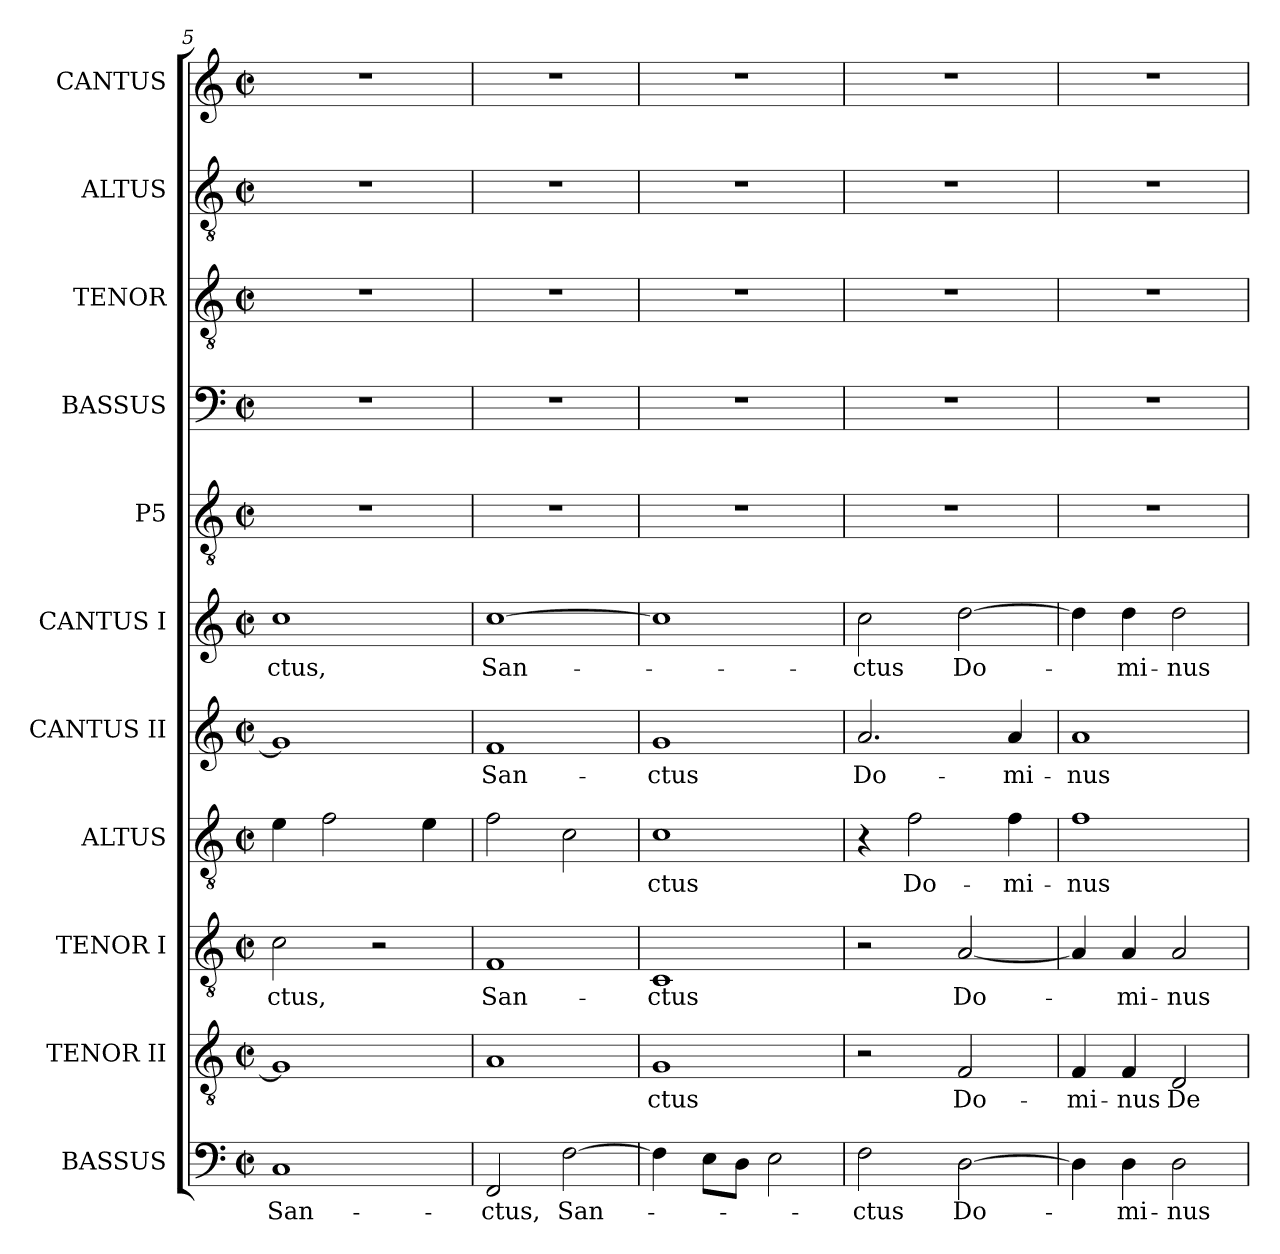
**kern	**text	**kern	**text	**kern	**text	**kern	**text	**kern	**text	**kern	**text	**kern	**kern	**kern	**kern	**kern
*part11	*part11	*part10	*part10	*part9	*part9	*part8	*part8	*part7	*part7	*part6	*part6	*part5	*part4	*part3	*part2	*part1
*staff11	*staff11	*staff10	*staff10	*staff9	*staff9	*staff8	*staff8	*staff7	*staff7	*staff6	*staff6	*staff5	*staff4	*staff3	*staff2	*staff1
*I"BASSUS	*	*I"TENOR II	*	*I"TENOR I	*	*I"ALTUS	*	*I"CANTUS II	*	*I"CANTUS I	*	*I"P5	*I"BASSUS	*I"TENOR	*I"ALTUS	*I"CANTUS
*I'B.	*	*I'T. II	*	*I'T. I	*	*I'A.	*	*I'C. II	*	*I'C. I	*	*	*I'B.	*I'T.	*I'A.	*I'C.
*clefF4	*	*clefGv2	*	*clefGv2	*	*clefGv2	*	*clefG2	*	*clefG2	*	*clefGv2	*clefF4	*clefGv2	*clefGv2	*clefG2
*	*	*ITrd7c12	*	*ITrd7c12	*	*ITrd7c12	*	*	*	*	*	*ITrd7c12	*	*ITrd7c12	*ITrd7c12	*
*k[]	*	*k[]	*	*k[]	*	*k[]	*	*k[]	*	*k[]	*	*k[]	*k[]	*k[]	*k[]	*k[]
*a:	*	*a:	*	*a:	*	*a:	*	*a:	*	*a:	*	*a:	*a:	*a:	*a:	*a:
*M2/2	*	*M2/2	*	*M2/2	*	*M2/2	*	*M2/2	*	*M2/2	*	*M2/2	*M2/2	*M2/2	*M2/2	*M2/2
*met(c|)	*	*met(c|)	*	*met(c|)	*	*met(c|)	*	*met(c|)	*	*met(c|)	*	*met(c|)	*met(c|)	*met(c|)	*met(c|)	*met(c|)
=5	=5	=5	=5	=5	=5	=5	=5	=5	=5	=5	=5	=5	=5	=5	=5	=5
!	!LO:LY:b:color=#000000	!	!	!	!	!	!	!	!	!	!	!	!	!	!	!
!	!	!	!	!	!LO:LY:b:color=#000000	!	!	!	!	!	!	!	!	!	!	!
!	!	!	!	!	!	!	!	!	!	!	!LO:LY:b:color=#000000	!	!	!	!	!
1Ci	San-	1GGi]	.	2Ci\	-ctus,	4Ei\	.	1gi]	.	1cci	-ctus,	1r	1r	1r	1r	1r
.	.	.	.	.	.	2Fi\	.	.	.	.	.	.	.	.	.	.
.	.	.	.	2r	.	.	.	.	.	.	.	.	.	.	.	.
.	.	.	.	.	.	4Ei\	.	.	.	.	.	.	.	.	.	.
=6	=6	=6	=6	=6	=6	=6	=6	=6	=6	=6	=6	=6	=6	=6	=6	=6
!	!LO:LY:b:color=#000000	!	!	!	!	!	!	!	!	!	!	!	!	!	!	!
!	!	!	!	!	!LO:LY:b:color=#000000	!	!	!	!	!	!	!	!	!	!	!
!	!	!	!	!	!	!	!	!	!LO:LY:b:color=#000000	!	!	!	!	!	!	!
!	!	!	!	!	!	!	!	!	!	!	!LO:LY:b:color=#000000	!	!	!	!	!
2FFi/	-ctus,	1AAi	.	1FFi	San-	2Fi\	.	1fi	San-	[1cci	San-	1r	1r	1r	1r	1r
!	!LO:LY:b:color=#000000	!	!	!	!	!	!	!	!	!	!	!	!	!	!	!
[2Fi\	San-	.	.	.	.	2Ci\	.	.	.	.	.	.	.	.	.	.
=7	=7	=7	=7	=7	=7	=7	=7	=7	=7	=7	=7	=7	=7	=7	=7	=7
!	!	!	!LO:LY:b:color=#000000	!	!	!	!	!	!	!	!	!	!	!	!	!
!	!	!	!	!	!LO:LY:b:color=#000000	!	!	!	!	!	!	!	!	!	!	!
!	!	!	!	!	!	!	!LO:LY:b:color=#000000	!	!	!	!	!	!	!	!	!
!	!	!	!	!	!	!	!	!	!LO:LY:b:color=#000000	!	!	!	!	!	!	!
4Fi\]	.	1GGi	-ctus	1CCi	-ctus	1Ci	-ctus	1gi	-ctus	1cci]	.	1r	1r	1r	1r	1r
8Ei\L	.	.	.	.	.	.	.	.	.	.	.	.	.	.	.	.
8Di\J	.	.	.	.	.	.	.	.	.	.	.	.	.	.	.	.
2Ei\	.	.	.	.	.	.	.	.	.	.	.	.	.	.	.	.
=8	=8	=8	=8	=8	=8	=8	=8	=8	=8	=8	=8	=8	=8	=8	=8	=8
!	!LO:LY:b:color=#000000	!	!	!	!	!	!	!	!	!	!	!	!	!	!	!
!	!	!	!	!	!	!	!	!	!LO:LY:b:color=#000000	!	!	!	!	!	!	!
!	!	!	!	!	!	!	!	!	!	!	!LO:LY:b:color=#000000	!	!	!	!	!
2Fi\	-ctus	2r	.	2r	.	4r	.	2.ai/	Do-	2cci\	-ctus	1r	1r	1r	1r	1r
!	!	!	!	!	!	!	!LO:LY:b:color=#000000	!	!	!	!	!	!	!	!	!
.	.	.	.	.	.	2Fi\	Do-	.	.	.	.	.	.	.	.	.
!	!LO:LY:b:color=#000000	!	!	!	!	!	!	!	!	!	!	!	!	!	!	!
!	!	!	!LO:LY:b:color=#000000	!	!	!	!	!	!	!	!	!	!	!	!	!
!	!	!	!	!	!LO:LY:b:color=#000000	!	!	!	!	!	!	!	!	!	!	!
!	!	!	!	!	!	!	!	!	!	!	!LO:LY:b:color=#000000	!	!	!	!	!
[2Di\	Do-	2FFi/	Do-	[2AAi/	Do-	.	.	.	.	[2ddi\	Do-	.	.	.	.	.
!	!	!	!	!	!	!	!LO:LY:b:color=#000000	!	!	!	!	!	!	!	!	!
!	!	!	!	!	!	!	!	!	!LO:LY:b:color=#000000	!	!	!	!	!	!	!
.	.	.	.	.	.	4Fi\	-mi-	4ai/	-mi-	.	.	.	.	.	.	.
!!LO:LB:g=z
=9	=9	=9	=9	=9	=9	=9	=9	=9	=9	=9	=9	=9	=9	=9	=9	=9
!	!	!	!LO:LY:b:color=#000000	!	!	!	!	!	!	!	!	!	!	!	!	!
!	!	!	!	!	!	!	!LO:LY:b:color=#000000	!	!	!	!	!	!	!	!	!
!	!	!	!	!	!	!	!	!	!LO:LY:b:color=#000000	!	!	!	!	!	!	!
4Di\]	.	4FFi/	-mi-	4AAi/]	.	1Fi	-nus	1ai	-nus	4ddi\]	.	1r	1r	1r	1r	1r
!	!LO:LY:b:color=#000000	!	!	!	!	!	!	!	!	!	!	!	!	!	!	!
!	!	!	!LO:LY:b:color=#000000	!	!	!	!	!	!	!	!	!	!	!	!	!
!	!	!	!	!	!LO:LY:b:color=#000000	!	!	!	!	!	!	!	!	!	!	!
!	!	!	!	!	!	!	!	!	!	!	!LO:LY:b:color=#000000	!	!	!	!	!
4Di\	-mi-	4FFi/	-nus	4AAi/	-mi-	.	.	.	.	4ddi\	-mi-	.	.	.	.	.
!	!LO:LY:b:color=#000000	!	!	!	!	!	!	!	!	!	!	!	!	!	!	!
!	!	!	!LO:LY:b:color=#000000	!	!	!	!	!	!	!	!	!	!	!	!	!
!	!	!	!	!	!LO:LY:b:color=#000000	!	!	!	!	!	!	!	!	!	!	!
!	!	!	!	!	!	!	!	!	!	!	!LO:LY:b:color=#000000	!	!	!	!	!
2Di\	-nus	2DDi/	De-	2AAi/	-nus	.	.	.	.	2ddi\	-nus	.	.	.	.	.
=	=	=	=	=	=	=	=	=	=	=	=	=	=	=	=	=
*-	*-	*-	*-	*-	*-	*-	*-	*-	*-	*-	*-	*-	*-	*-	*-	*-
